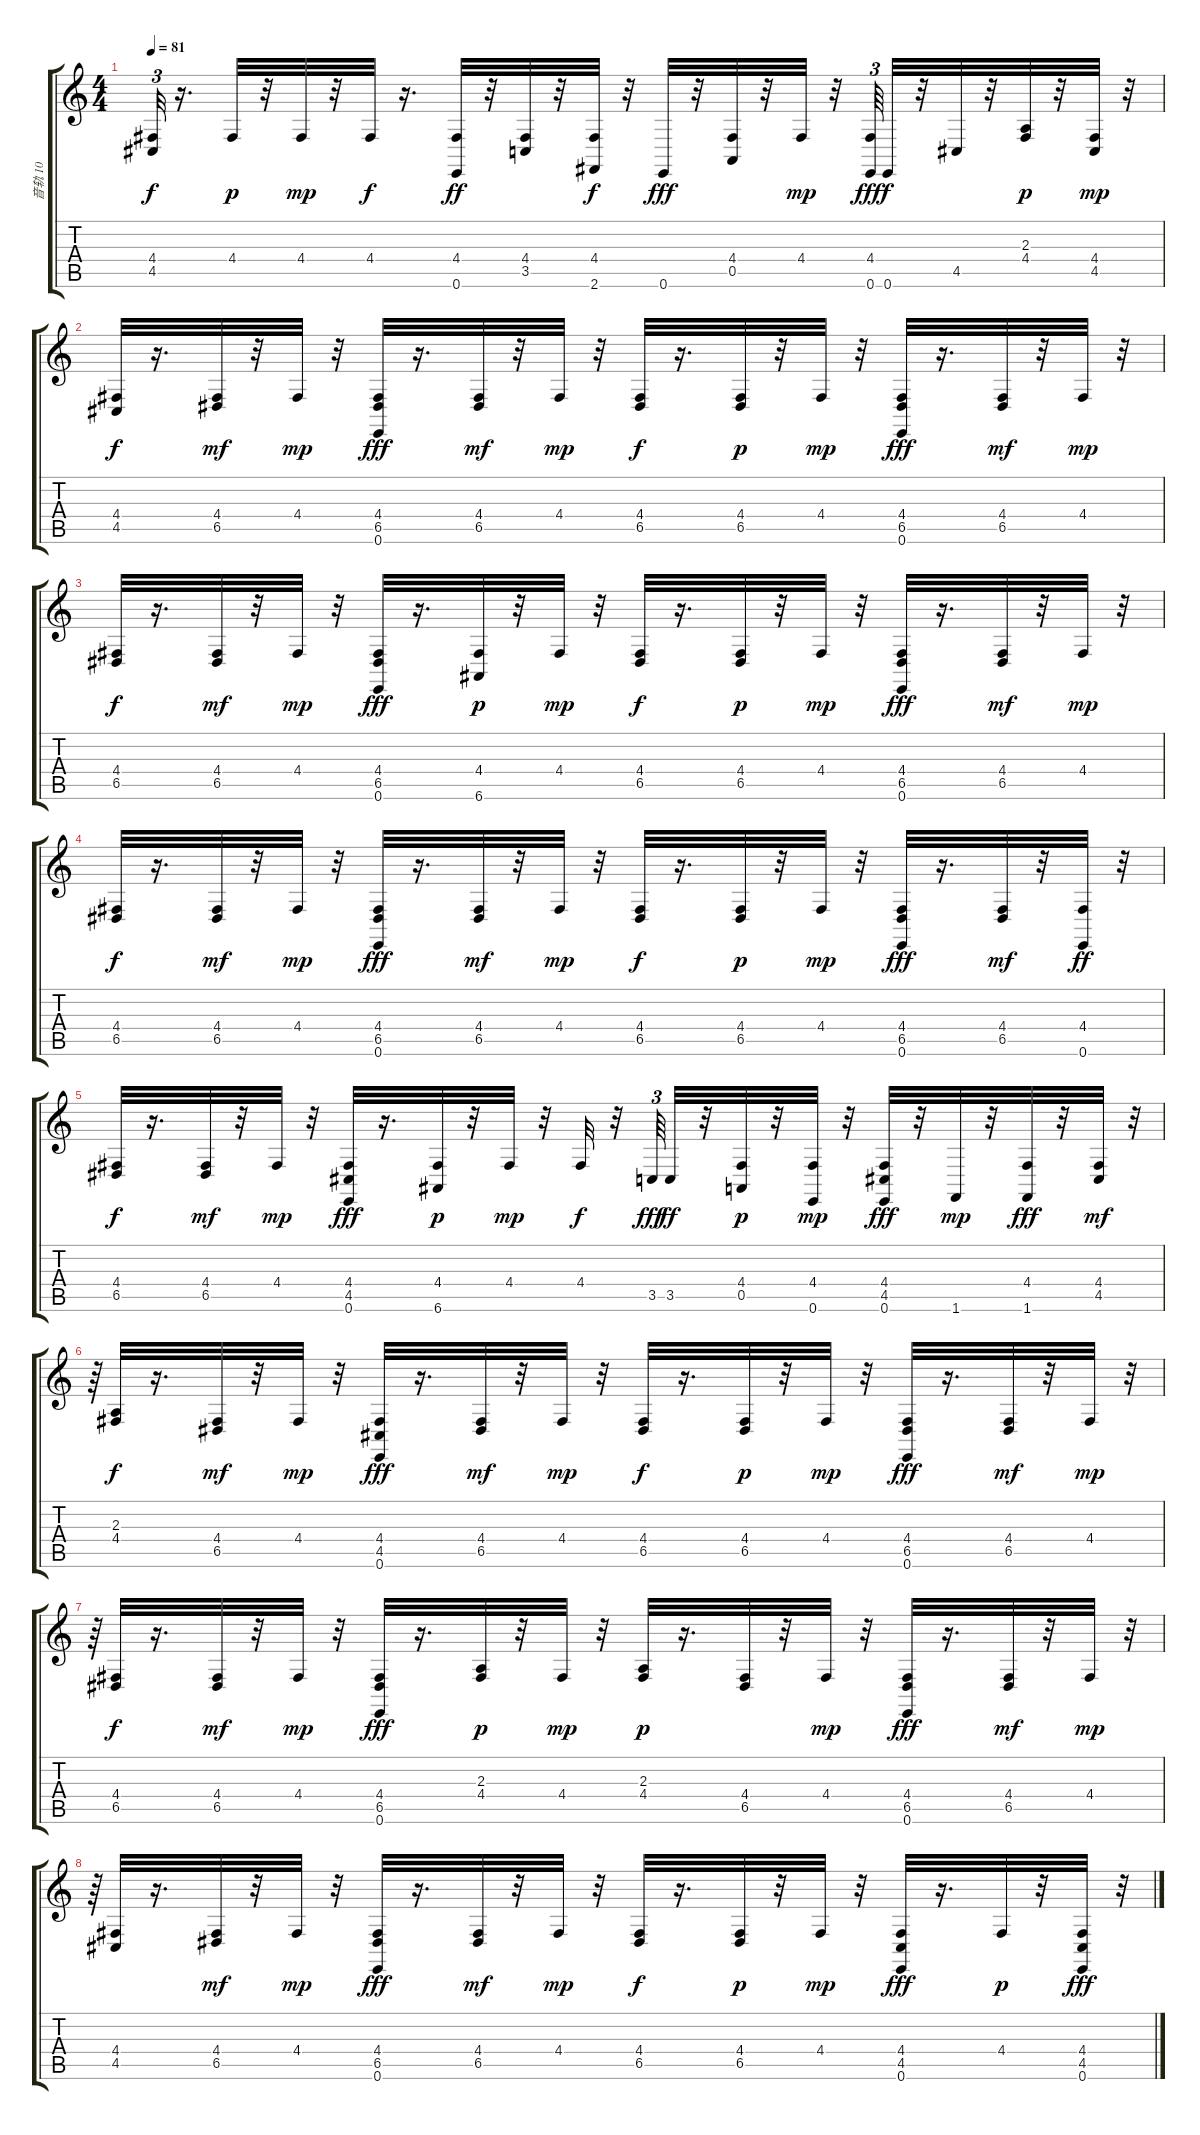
\track ("音轨 10" "音轨 10") {instrument acousticgrandpiano}
\staff {score tabs}
\tuning (E4 B3 G3 D3 A2 E2) {hide}
\ts (4 4)
\tempo 81
\clef g2
\ks c
(4.4{t} 4.5{t}).32{tu (3 2) dy f} r.16{d} 4.4.32{dy p} r.32 4.4.32{dy mp} r.32 4.4.32{dy f} r.16{d} (4.4 0.6).32{dy ff} r.32 (4.4 3.5).32 r.32 (4.4 2.6).32{dy f} r.32 0.6.32{dy fff} r.32 (4.4 0.5).32 r.32 4.4.32{dy mp} r.32 (4.4 0.6).64{tu (3 2) dy fff} 0.6.32{dy f} r.32 4.5.32 r.32 (2.3 4.4).32{dy p} r.32 (4.4 4.5).32{dy mp} r.32 |
(4.4 4.5).32{dy f} r.16{d} (4.4 6.5).32{dy mf} r.32 4.4.32{dy mp} r.32 (4.4 6.5 0.6).32{dy fff} r.16{d} (4.4 6.5).32{dy mf} r.32 4.4.32{dy mp} r.32 (4.4 6.5).32{dy f} r.16{d} (4.4 6.5).32{dy p} r.32 4.4.32{dy mp} r.32 (4.4 6.5 0.6).32{dy fff} r.16{d} (4.4 6.5).32{dy mf} r.32 4.4.32{dy mp} r.32 |
(4.4 6.5).32{dy f} r.16{d} (4.4 6.5).32{dy mf} r.32 4.4.32{dy mp} r.32 (4.4 6.5 0.6).32{dy fff} r.16{d} (4.4 6.6).32{dy p} r.32 4.4.32{dy mp} r.32 (4.4 6.5).32{dy f} r.16{d} (4.4 6.5).32{dy p} r.32 4.4.32{dy mp} r.32 (4.4 6.5 0.6).32{dy fff} r.16{d} (4.4 6.5).32{dy mf} r.32 4.4.32{dy mp} r.32 |
(4.4 6.5).32{dy f} r.16{d} (4.4 6.5).32{dy mf} r.32 4.4.32{dy mp} r.32 (4.4 6.5 0.6).32{dy fff} r.16{d} (4.4 6.5).32{dy mf} r.32 4.4.32{dy mp} r.32 (4.4 6.5).32{dy f} r.16{d} (4.4 6.5).32{dy p} r.32 4.4.32{dy mp} r.32 (4.4 6.5 0.6).32{dy fff} r.16{d} (4.4 6.5).32{dy mf} r.32 (4.4 0.6).32{dy ff} r.32 |
(4.4 6.5).32{dy f} r.16{d} (4.4 6.5).32{dy mf} r.32 4.4.32{dy mp} r.32 (4.4 4.5 0.6).32{dy fff} r.16{d} (4.4 6.6).32{dy p} r.32 4.4.32{dy mp} r.32 4.4.32{dy f} r.32 3.5.64{tu (3 2) dy fff} 3.5.32{dy ff} r.32 (4.4 0.5).32{dy p} r.32 (4.4 0.6).32{dy mp} r.32 (4.4 4.5 0.6).32{dy fff} r.32 1.6.32{dy mp} r.32 (4.4 1.6).32{dy fff} r.32 (4.4 4.5).32{dy mf} r.32{tu (3 2)} |
r.64{tu (3 2)} (2.3 4.4).32{dy f} r.16{d} (4.4 6.5).32{dy mf} r.32 4.4.32{dy mp} r.32 (4.4 4.5 0.6).32{dy fff} r.16{d} (4.4 6.5).32{dy mf} r.32 4.4.32{dy mp} r.32 (4.4 6.5).32{dy f} r.16{d} (4.4 6.5).32{dy p} r.32 4.4.32{dy mp} r.32 (4.4 6.5 0.6).32{dy fff} r.16{d} (4.4 6.5).32{dy mf} r.32 4.4.32{dy mp} r.32{tu (3 2)} |
r.64{tu (3 2)} (4.4 6.5).32{dy f} r.16{d} (4.4 6.5).32{dy mf} r.32 4.4.32{dy mp} r.32 (4.4 6.5 0.6).32{dy fff} r.16{d} (2.3 4.4).32{dy p} r.32 4.4.32{dy mp} r.32 (2.3 4.4).32{dy p} r.16{d} (4.4 6.5).32 r.32 4.4.32{dy mp} r.32 (4.4 6.5 0.6).32{dy fff} r.16{d} (4.4 6.5).32{dy mf} r.32 4.4.32{dy mp} r.32{tu (3 2)} |
r.64{tu (3 2)} (4.4 4.5).32 r.16{d} (4.4 6.5).32{dy mf} r.32 4.4.32{dy mp} r.32 (4.4 6.5 0.6).32{dy fff} r.16{d} (4.4 6.5).32{dy mf} r.32 4.4.32{dy mp} r.32 (4.4 6.5).32{dy f} r.16{d} (4.4 6.5).32{dy p} r.32 4.4.32{dy mp} r.32 (4.4 4.5 0.6).32{dy fff} r.16{d} 4.4.32{dy p} r.32 (4.4 4.5 0.6).32{dy fff} r.32{tu (3 2)}
